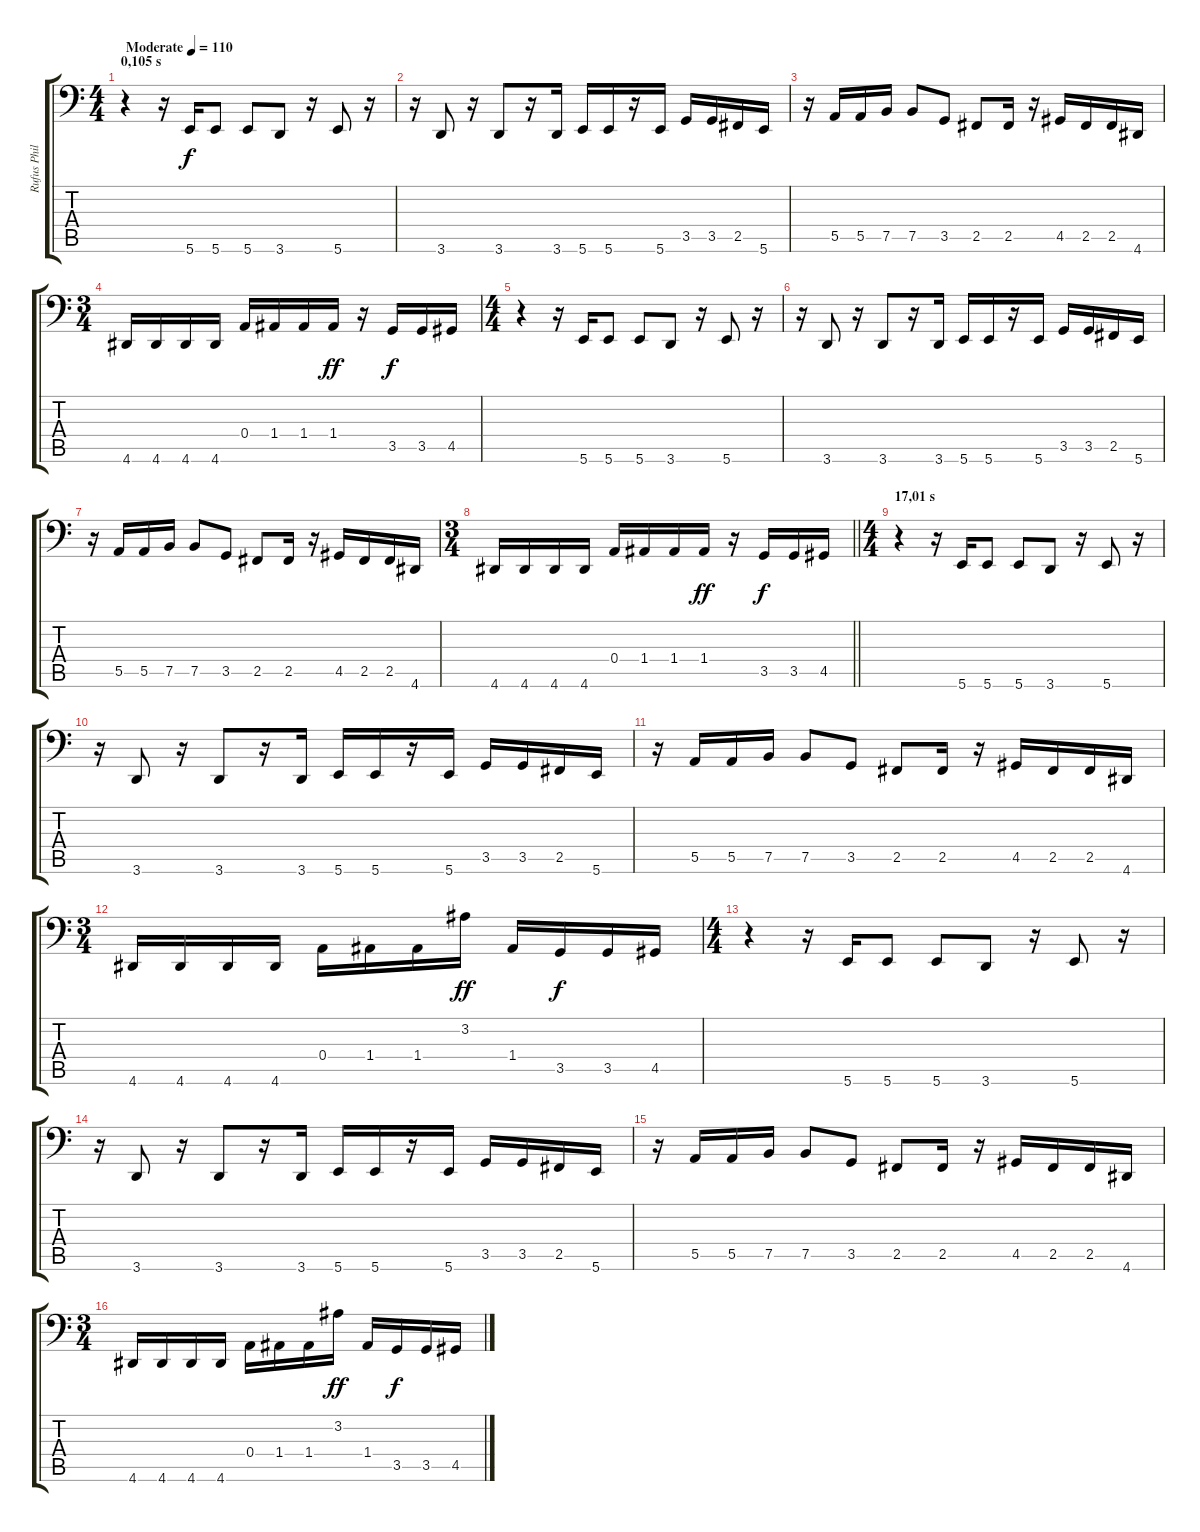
\track ("Rufus Philpot" "Rufus Phil") {instrument electricbasspick}
\staff {score tabs}
\tuning (C3 G2 D2 A1 E1 B0) {hide}
\ts (4 4)
\section ("" "0,105 s")
\tempo (110 "Moderate")
\clef f4
\ks c
r.4{dy f instrument electricbasspick} r.16 5.6.16 5.6.8 5.6.8 3.6.8 r.16 5.6.8 r.16 |
r.16 3.6.8 r.16 3.6.8 r.16 3.6.16 5.6.16 5.6.16 r.16 5.6.16 3.5.16 3.5.16 2.5.16 5.6.16 |
r.16 5.5.16 5.5.16 7.5.16 7.5.8 3.5.8 2.5.8 2.5.16 r.16 4.5.16 2.5.16 2.5.16 4.6.16 |
\ts (3 4)
4.6.16 4.6.16 4.6.16 4.6.16 0.4.16 1.4.16 1.4.16 1.4.16{dy ff} r.16 3.5.16{dy f} 3.5.16 4.5.16 |
\ts (4 4)
r.4 r.16 5.6.16 5.6.8 5.6.8 3.6.8 r.16 5.6.8 r.16 |
r.16 3.6.8 r.16 3.6.8 r.16 3.6.16 5.6.16 5.6.16 r.16 5.6.16 3.5.16 3.5.16 2.5.16 5.6.16 |
r.16 5.5.16 5.5.16 7.5.16 7.5.8 3.5.8 2.5.8 2.5.16 r.16 4.5.16 2.5.16 2.5.16 4.6.16 |
\ts (3 4)
\barLineRight lightlight
4.6.16 4.6.16 4.6.16 4.6.16 0.4.16 1.4.16 1.4.16 1.4.16{dy ff} r.16 3.5.16{dy f} 3.5.16 4.5.16 |
\ts (4 4)
\section ("" "17,01 s")
r.4 r.16 5.6.16 5.6.8 5.6.8 3.6.8 r.16 5.6.8 r.16 |
r.16 3.6.8 r.16 3.6.8 r.16 3.6.16 5.6.16 5.6.16 r.16 5.6.16 3.5.16 3.5.16 2.5.16 5.6.16 |
r.16 5.5.16 5.5.16 7.5.16 7.5.8 3.5.8 2.5.8 2.5.16 r.16 4.5.16 2.5.16 2.5.16 4.6.16 |
\ts (3 4)
4.6.16 4.6.16 4.6.16 4.6.16 0.4.16 1.4.16 1.4.16 3.2.16{dy ff} 1.4.16 3.5.16{dy f} 3.5.16 4.5.16 |
\ts (4 4)
r.4 r.16 5.6.16 5.6.8 5.6.8 3.6.8 r.16 5.6.8 r.16 |
r.16 3.6.8 r.16 3.6.8 r.16 3.6.16 5.6.16 5.6.16 r.16 5.6.16 3.5.16 3.5.16 2.5.16 5.6.16 |
r.16 5.5.16 5.5.16 7.5.16 7.5.8 3.5.8 2.5.8 2.5.16 r.16 4.5.16 2.5.16 2.5.16 4.6.16 |
\ts (3 4)
4.6.16 4.6.16 4.6.16 4.6.16 0.4.16 1.4.16 1.4.16 3.2.16{dy ff} 1.4.16 3.5.16{dy f} 3.5.16 4.5.16
